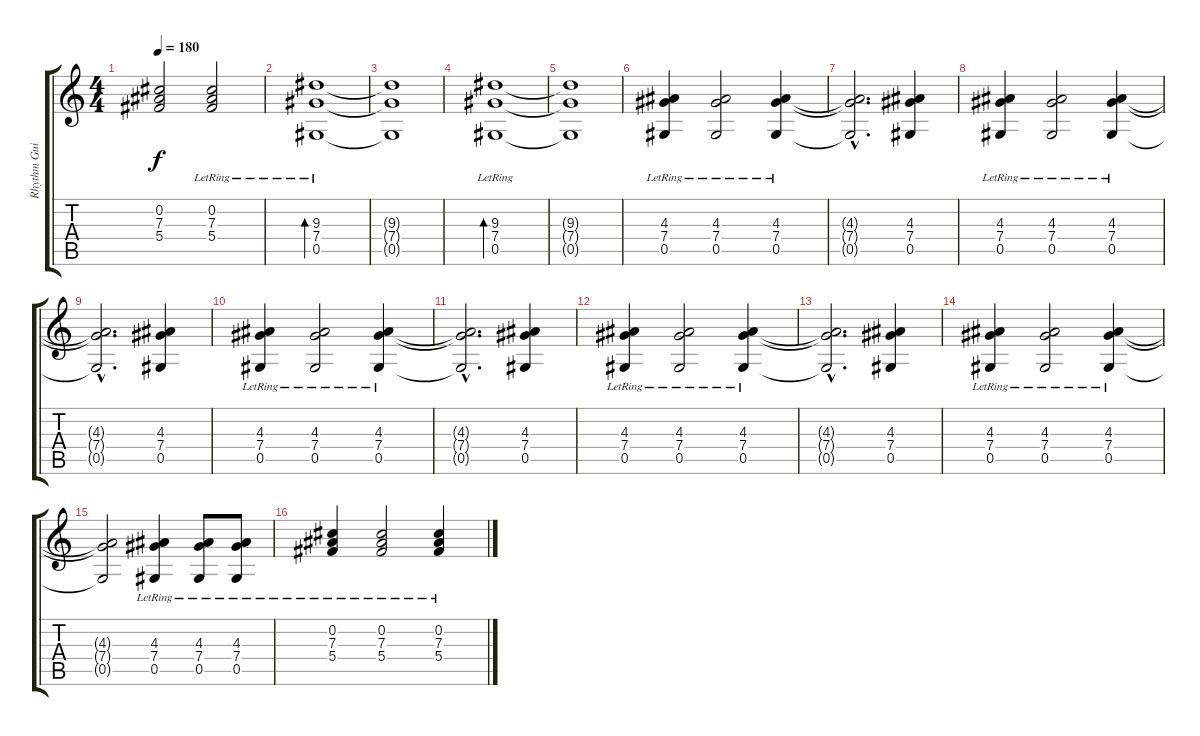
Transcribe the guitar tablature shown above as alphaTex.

\track ("Rhythm Guitar" "Rhythm Gui") {instrument distortionguitar}
\staff {score tabs}
\tuning (Eb4 Bb3 Gb3 Db3 Ab2 Eb2) {hide}
\ts (4 4)
\tempo 180
\clef g2
\ks c
(0.2{t} 7.3{t} 5.4{t}).2{dy f} (0.2{lr} 7.3{lr} 5.4{lr}).2 |
(9.3{lr} 7.4{lr} 0.5{lr}).1{bd 480} |
(9.3{t} 7.4{t} 0.5{t}).1 |
(9.3{lr} 7.4{lr} 0.5{lr}).1{bd 480} |
(9.3{t} 7.4{t} 0.5{t}).1 |
(4.3{lr} 7.4{lr} 0.5{lr}).4 (4.3{lr} 7.4{lr} 0.5{lr}).2 (4.3{lr} 7.4{lr} 0.5{lr}).4 |
(4.3{hac t} 7.4{hac t} 0.5{hac t}).2{d} (4.3 7.4 0.5).4 |
(4.3{lr} 7.4{lr} 0.5{lr}).4 (4.3{lr} 7.4{lr} 0.5{lr}).2 (4.3{lr} 7.4{lr} 0.5{lr}).4 |
(4.3{hac t} 7.4{hac t} 0.5{hac t}).2{d} (4.3 7.4 0.5).4 |
(4.3{lr} 7.4{lr} 0.5{lr}).4 (4.3{lr} 7.4{lr} 0.5{lr}).2 (4.3{lr} 7.4{lr} 0.5{lr}).4 |
(4.3{hac t} 7.4{hac t} 0.5{hac t}).2{d} (4.3 7.4 0.5).4 |
(4.3{lr} 7.4{lr} 0.5{lr}).4 (4.3{lr} 7.4{lr} 0.5{lr}).2 (4.3{lr} 7.4{lr} 0.5{lr}).4 |
(4.3{hac t} 7.4{hac t} 0.5{hac t}).2{d} (4.3 7.4 0.5).4 |
(4.3{lr} 7.4{lr} 0.5{lr}).4 (4.3{lr} 7.4{lr} 0.5{lr}).2 (4.3{lr} 7.4{lr} 0.5{lr}).4 |
(4.3{t} 7.4{t} 0.5{t}).2 (4.3{lr} 7.4{lr} 0.5{lr}).4 (4.3{lr} 7.4{lr} 0.5{lr}).8 (4.3{lr} 7.4{lr} 0.5{lr}).8 |
(0.2{lr} 7.3{lr} 5.4{lr}).4 (0.2{lr} 7.3{lr} 5.4{lr}).2 (0.2{lr} 7.3{lr} 5.4{lr}).4
